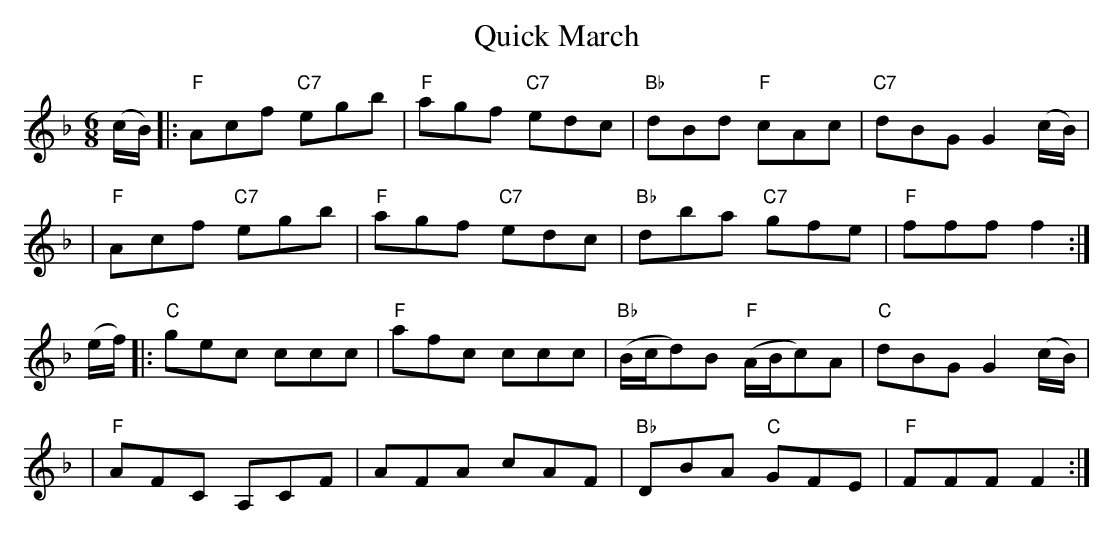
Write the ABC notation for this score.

X:1
T: Quick March
M: 6/8
L: 1/8
K:F
(c/B/) [|: "F" Acf "C7" egb | "F" agf "C7" edc | \
"Bb" dBd "F" cAc  | "C7" dBG G2 (c/B/) |
| "F" Acf "C7" egb | "F" agf "C7" edc | \
"Bb" dba "C7" gfe | "F" fff f2 :|]
(e/f/) [|: "C" gec ccc | "F" afc ccc | \
"Bb" (B/c/d)B "F" (A/B/c)A | "C" dBG G2 (c/B/) |
| "F" AFC A,CF | AFA cAF | "Bb" DBA "C" GFE | "F" FFF F2 :|]
